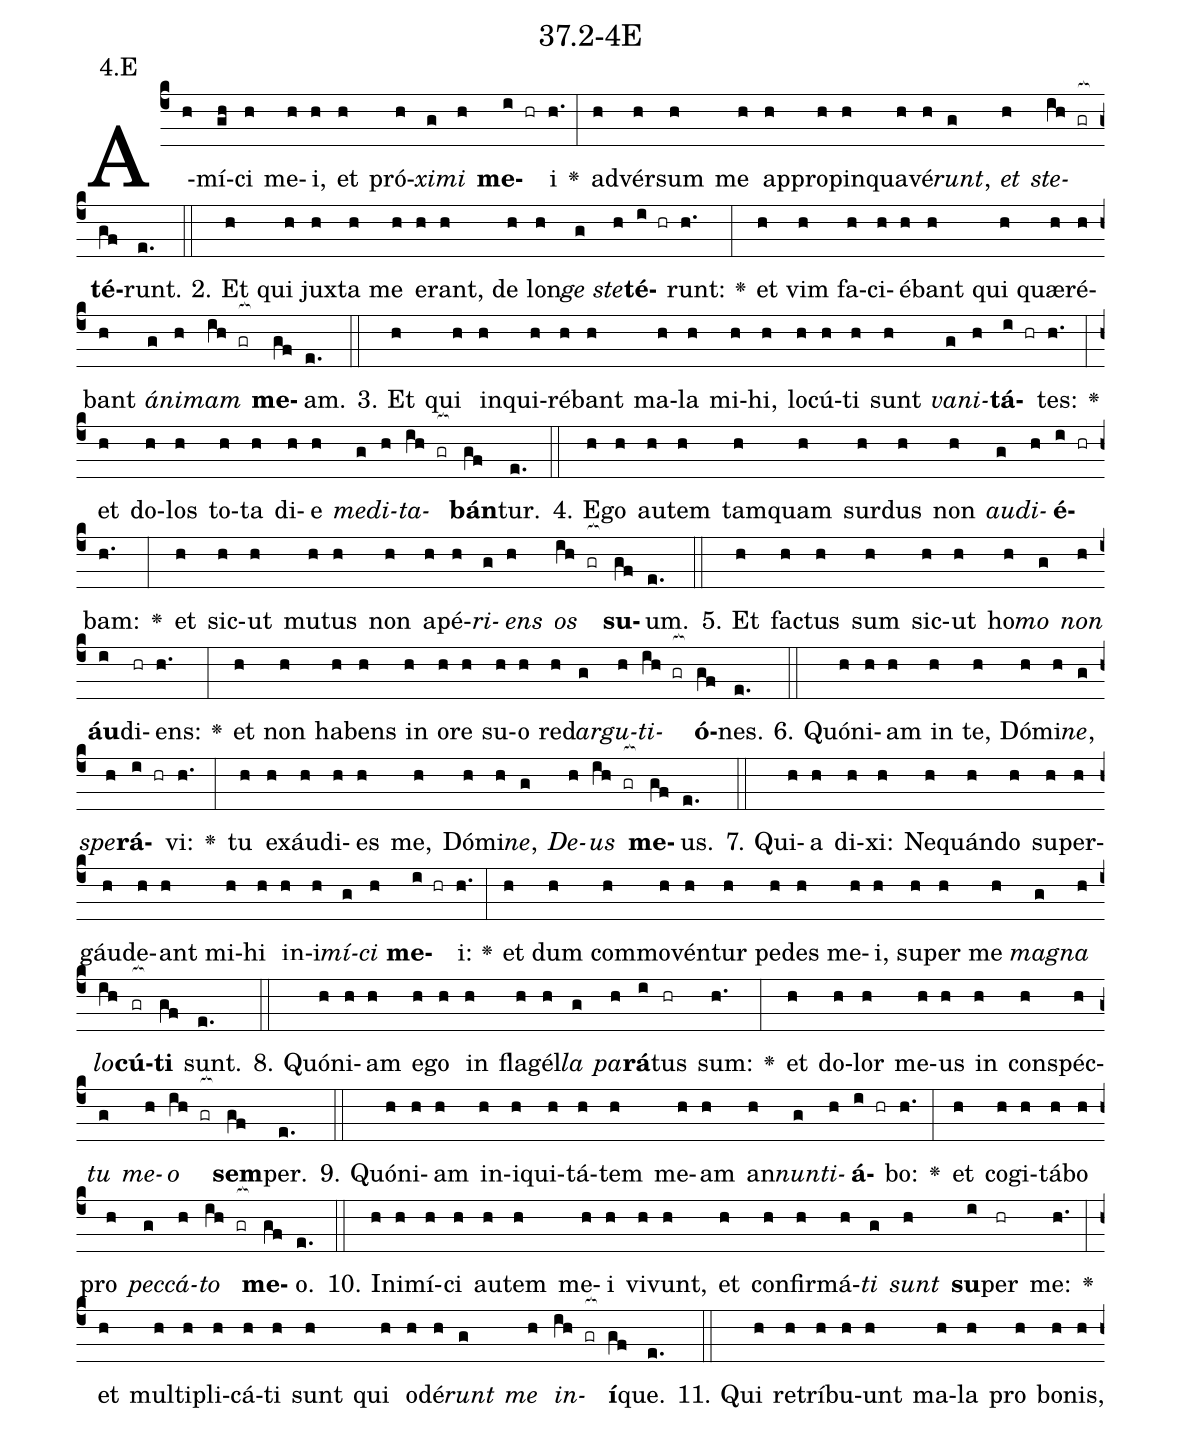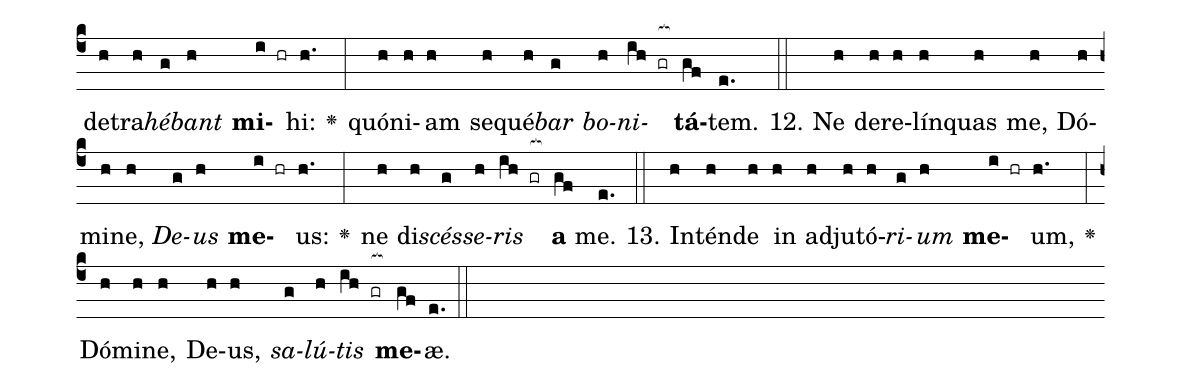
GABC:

name: 37.2-4E;
annotation: 4.E;
%%
(c4)A(h)mí(gh)ci(h) me(h)i,(h) et(h) pró(h)<i>xi</i>(g)<i>mi</i>(h) <b>me</b>(i hr)i(h.) <v>\greheightstar</v>(:) ad(h)vér(h)sum(h) me(h) ap(h)pro(h)pin(h)qua(h)vé(h)<i>runt</i>,(g) <i>et</i>(h) <i>ste</i>(ih gr[ocb:1{])<b>té</b>(gf[ocb:0}])runt.(e.) (::)
2. Et(h) qui(h) jux(h)ta(h) me(h) e(h)rant,(h) de(h) lon(h)<i>ge</i>(g) <i>ste</i>(h)<b>té</b>(i hr)runt:(h.) <v>\greheightstar</v>(:) et(h) vim(h) fa(h)ci(h)é(h)bant(h) qui(h) quæ(h)ré(h)bant(h) <i>á</i>(g)<i>ni</i>(h)<i>mam</i>(ih gr[ocb:1{]) <b>me</b>(gf[ocb:0}])am.(e.) (::)
3. Et(h) qui(h) in(h)qui(h)ré(h)bant(h) ma(h)la(h) mi(h)hi,(h) lo(h)cú(h)ti(h) sunt(h) <i>va</i>(g)<i>ni</i>(h)<b>tá</b>(i hr)tes:(h.) <v>\greheightstar</v>(:) et(h) do(h)los(h) to(h)ta(h) di(h)e(h) <i>me</i>(g)<i>di</i>(h)<i>ta</i>(ih gr[ocb:1{])<b>bán</b>(gf[ocb:0}])tur.(e.) (::)
4. E(h)go(h) au(h)tem(h) tam(h)quam(h) sur(h)dus(h) non(h) <i>au</i>(g)<i>di</i>(h)<b>é</b>(i hr)bam:(h.) <v>\greheightstar</v>(:) et(h) sic(h)ut(h) mu(h)tus(h) non(h) a(h)pé(h)<i>ri</i>(g)<i>ens</i>(h) <i>os</i>(ih gr[ocb:1{]) <b>su</b>(gf[ocb:0}])um.(e.) (::)
5. Et(h) fac(h)tus(h) sum(h) sic(h)ut(h) ho(h)<i>mo</i>(g) <i>non</i>(h) <b>áu</b>(i)di(hr)ens:(h.) <v>\greheightstar</v>(:) et(h) non(h) ha(h)bens(h) in(h) o(h)re(h) su(h)o(h) red(h)<i>ar</i>(g)<i>gu</i>(h)<i>ti</i>(ih gr[ocb:1{])<b>ó</b>(gf[ocb:0}])nes.(e.) (::)
6. Quón(h)i(h)am(h) in(h) te,(h) Dó(h)mi(h)<i>ne</i>,(g) <i>spe</i>(h)<b>rá</b>(i hr)vi:(h.) <v>\greheightstar</v>(:) tu(h) ex(h)áu(h)di(h)es(h) me,(h) Dó(h)mi(h)<i>ne</i>,(g) <i>De</i>(h)<i>us</i>(ih gr[ocb:1{]) <b>me</b>(gf[ocb:0}])us.(e.) (::)
7. Qui(h)a(h) di(h)xi:(h) Ne(h)quán(h)do(h) su(h)per(h)gáu(h)de(h)ant(h) mi(h)hi(h) in(h)i(h)<i>mí</i>(g)<i>ci</i>(h) <b>me</b>(i hr)i:(h.) <v>\greheightstar</v>(:) et(h) dum(h) com(h)mo(h)vén(h)tur(h) pe(h)des(h) me(h)i,(h) su(h)per(h) me(h) <i>ma</i>(g)<i>gna</i>(h) <i>lo</i>(ih)<b>cú</b>(gr[ocb:1{])<b>ti</b>(gf[ocb:0}]) sunt.(e.) (::)
8. Quón(h)i(h)am(h) e(h)go(h) in(h) fla(h)gél(h)<i>la</i>(g) <i>pa</i>(h)<b>rá</b>(i)tus(hr) sum:(h.) <v>\greheightstar</v>(:) et(h) do(h)lor(h) me(h)us(h) in(h) con(h)spéc(h)<i>tu</i>(g) <i>me</i>(h)<i>o</i>(ih gr[ocb:1{]) <b>sem</b>(gf[ocb:0}])per.(e.) (::)
9. Quón(h)i(h)am(h) in(h)i(h)qui(h)tá(h)tem(h) me(h)am(h) an(h)<i>nun</i>(g)<i>ti</i>(h)<b>á</b>(i hr)bo:(h.) <v>\greheightstar</v>(:) et(h) co(h)gi(h)tá(h)bo(h) pro(h) <i>pec</i>(g)<i>cá</i>(h)<i>to</i>(ih gr[ocb:1{]) <b>me</b>(gf[ocb:0}])o.(e.) (::)
10. In(h)i(h)mí(h)ci(h) au(h)tem(h) me(h)i(h) vi(h)vunt,(h) et(h) con(h)fir(h)má(h)<i>ti</i>(g) <i>sunt</i>(h) <b>su</b>(i)per(hr) me:(h.) <v>\greheightstar</v>(:) et(h) mul(h)ti(h)pli(h)cá(h)ti(h) sunt(h) qui(h) o(h)dé(h)<i>runt</i>(g) <i>me</i>(h) <i>in</i>(ih gr[ocb:1{])<b>í</b>(gf[ocb:0}])que.(e.) (::)
11. Qui(h) re(h)trí(h)bu(h)unt(h) ma(h)la(h) pro(h) bo(h)nis,(h) de(h)tra(h)<i>hé</i>(g)<i>bant</i>(h) <b>mi</b>(i hr)hi:(h.) <v>\greheightstar</v>(:) quón(h)i(h)am(h) se(h)qué(h)<i>bar</i>(g) <i>bo</i>(h)<i>ni</i>(ih gr[ocb:1{])<b>tá</b>(gf[ocb:0}])tem.(e.) (::)
12. Ne(h) de(h)re(h)lín(h)quas(h) me,(h) Dó(h)mi(h)ne,(h) <i>De</i>(g)<i>us</i>(h) <b>me</b>(i hr)us:(h.) <v>\greheightstar</v>(:) ne(h) di(h)<i>scés</i>(g)<i>se</i>(h)<i>ris</i>(ih gr[ocb:1{]) <b>a</b>(gf[ocb:0}]) me.(e.) (::)
13. In(h)tén(h)de(h) in(h) ad(h)ju(h)tó(h)<i>ri</i>(g)<i>um</i>(h) <b>me</b>(i hr)um,(h.) <v>\greheightstar</v>(:) Dó(h)mi(h)ne,(h) De(h)us,(h) <i>sa</i>(g)<i>lú</i>(h)<i>tis</i>(ih gr[ocb:1{]) <b>me</b>(gf[ocb:0}])æ.(e.) (::)
